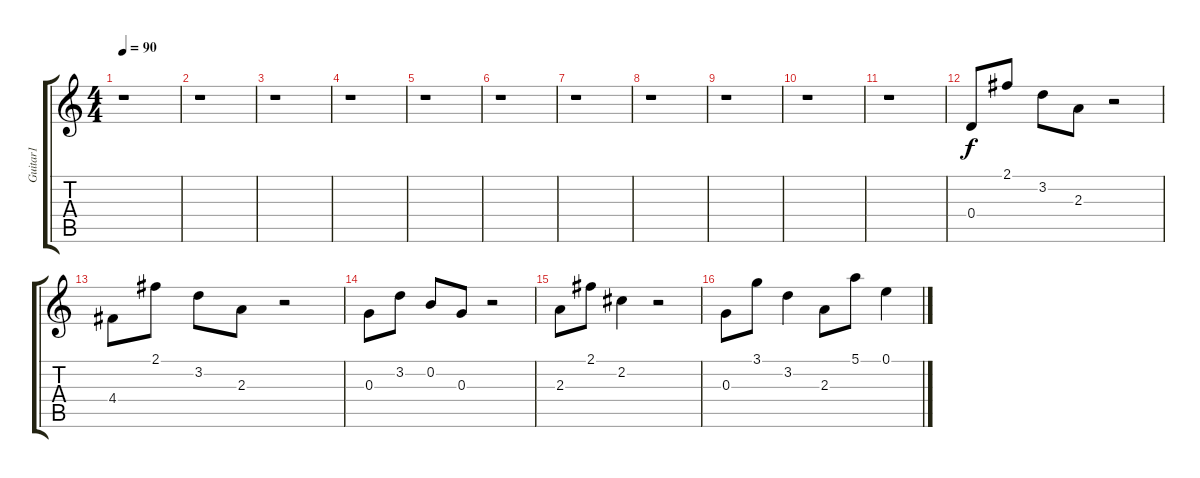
\track ("Guitar1" "Guitar1") {instrument distortionguitar}
\staff {score tabs}
\tuning (E4 B3 G3 D3 A2 E2) {hide}
\ts (4 4)
\tempo 90
\clef g2
\ks c
r.1{dy f instrument distortionguitar} |
r.1 |
r.1 |
r.1 |
r.1 |
r.1 |
r.1 |
r.1 |
r.1 |
r.1 |
r.1 |
0.4.8 2.1.8 3.2.8 2.3.8 r.2 |
4.4.8 2.1.8 3.2.8 2.3.8 r.2 |
0.3.8 3.2.8 0.2.8 0.3.8 r.2 |
2.3.8 2.1.8 2.2.4 r.2 |
0.3.8 3.1.8 3.2.4 2.3.8 5.1.8 0.1.4
